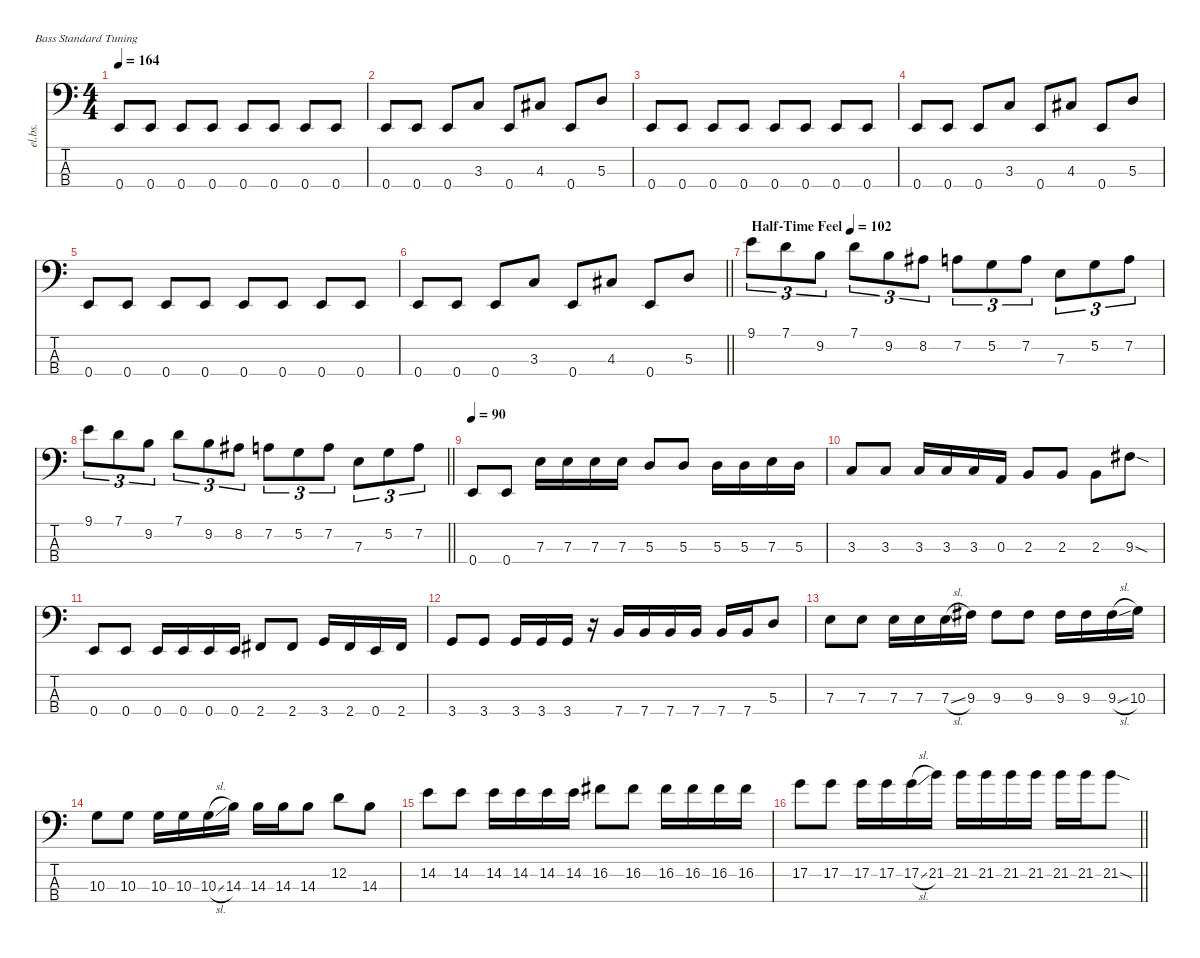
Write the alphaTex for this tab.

\defaultSystemsLayout 4
\hideDynamics
\bracketExtendMode nobrackets
\otherSystemsTrackNameOrientation horizontal
\track ("Cliff Burton" "el.bs.") {defaultSystemsLayout 8 instrument electricbassfinger}
\staff {score tabs}
\tuning (G2 D2 A1 E1)
\ts (4 4)
\tempo 164
\clef f4
\ks aminor
0.4.8{dy f beam Up} 0.4.8{beam Up} 0.4.8{beam Up} 0.4.8{beam Up} 0.4.8{beam Up} 0.4.8{beam Up} 0.4.8{beam Up} 0.4.8{beam Up} |
0.4.8{beam Up} 0.4.8{beam Up} 0.4.8{beam Up} 3.3.8{beam Up} 0.4.8{beam Up} 4.3{acc #}.8{beam Up} 0.4.8{beam Up} 5.3.8{beam Up} |
0.4.8{beam Up} 0.4.8{beam Up} 0.4.8{beam Up} 0.4.8{beam Up} 0.4.8{beam Up} 0.4.8{beam Up} 0.4.8{beam Up} 0.4.8{beam Up} |
0.4.8{beam Up} 0.4.8{beam Up} 0.4.8{beam Up} 3.3.8{beam Up} 0.4.8{beam Up} 4.3{acc #}.8{beam Up} 0.4.8{beam Up} 5.3.8{beam Up} |
0.4.8{beam Up} 0.4.8{beam Up} 0.4.8{beam Up} 0.4.8{beam Up} 0.4.8{beam Up} 0.4.8{beam Up} 0.4.8{beam Up} 0.4.8{beam Up} |
\barLineRight lightlight
0.4.8{beam Up} 0.4.8{beam Up} 0.4.8{beam Up} 3.3.8{beam Up} 0.4.8{beam Up} 4.3{acc #}.8{beam Up} 0.4.8{beam Up} 5.3.8{beam Up} |
\tempo (102 "Half-Time Feel")
9.1.8{tu (3 2) beam Down} 7.1.8{tu (3 2) beam Down} 9.2.8{tu (3 2) beam Down} 7.1.8{tu (3 2) beam Down} 9.2.8{tu (3 2) beam Down} 8.2{acc #}.8{tu (3 2) beam Down} 7.2.8{tu (3 2) beam Down} 5.2.8{tu (3 2) beam Down} 7.2.8{tu (3 2) beam Down} 7.3.8{tu (3 2) beam Down} 5.2.8{tu (3 2) beam Down} 7.2.8{tu (3 2) beam Down} |
\barLineRight lightlight
9.1.8{tu (3 2) beam Down} 7.1.8{tu (3 2) beam Down} 9.2.8{tu (3 2) beam Down} 7.1.8{tu (3 2) beam Down} 9.2.8{tu (3 2) beam Down} 8.2{acc #}.8{tu (3 2) beam Down} 7.2.8{tu (3 2) beam Down} 5.2.8{tu (3 2) beam Down} 7.2.8{tu (3 2) beam Down} 7.3.8{tu (3 2) beam Down} 5.2.8{tu (3 2) beam Down} 7.2.8{tu (3 2) beam Down} |
\tempo 90
0.4.8{beam Up} 0.4.8{beam Up} 7.3.16{beam Down} 7.3.16{beam Down} 7.3.16{beam Down} 7.3.16{beam Down} 5.3.8{beam Up} 5.3.8{beam Up} 5.3.16{beam Down} 5.3.16{beam Down} 7.3.16{beam Down} 5.3.16{beam Down} |
3.3.8{beam Up} 3.3.8{beam Up} 3.3.16{beam Up} 3.3.16{beam Up} 3.3.16{beam Up} 0.3.16{beam Up} 2.3.8{beam Up} 2.3.8{beam Up} 2.3.8{beam Down} 9.3{sod acc #}.8{beam Down} |
0.4.8{beam Up} 0.4.8{beam Up} 0.4.16{beam Up} 0.4.16{beam Up} 0.4.16{beam Up} 0.4.16{beam Up} 2.4{acc #}.8{beam Up} 2.4{acc #}.8{beam Up} 3.4.16{beam Up} 2.4{acc #}.16{beam Up} 0.4.16{beam Up} 2.4{acc #}.16{beam Up} |
3.4.8{beam Up} 3.4.8{beam Up} 3.4.16{beam Up} 3.4.16{beam Up} 3.4.16{beam Up} r.16{beam Up} 7.4.16{beam Up} 7.4.16{beam Up} 7.4.16{beam Up} 7.4.16{beam Up} 7.4.16{beam Up} 7.4.16{beam Up} 5.3.8{beam Up} |
7.3.8{beam Down} 7.3.8{beam Down} 7.3.16{beam Down} 7.3.16{beam Down} 7.3{sl}.16{beam Down} 9.3{acc #}.16{beam Down} 9.3{acc #}.8{beam Down} 9.3{acc #}.8{beam Down} 9.3{acc #}.16{beam Down} 9.3{acc #}.16{beam Down} 9.3{sl acc #}.16{beam Down} 10.3.16{beam Down} |
10.3.8{beam Down} 10.3.8{beam Down} 10.3.16{beam Down} 10.3.16{beam Down} 10.3{sl}.16{beam Down} 14.3.16{beam Down} 14.3.16{beam Down} 14.3.16{beam Down} 14.3.8{beam Down} 12.2.8{beam Down} 14.3.8{beam Down} |
14.2.8{beam Down} 14.2.8{beam Down} 14.2.16{beam Down} 14.2.16{beam Down} 14.2.16{beam Down} 14.2.16{beam Down} 16.2{acc #}.8{beam Down} 16.2{acc #}.8{beam Down} 16.2{acc #}.16{beam Down} 16.2{acc #}.16{beam Down} 16.2{acc #}.16{beam Down} 16.2{acc #}.16{beam Down} |
\barLineRight lightlight
17.2.8{beam Down} 17.2.8{beam Down} 17.2.16{beam Down} 17.2.16{beam Down} 17.2{sl}.16{beam Down} 21.2.16{beam Down} 21.2.16{beam Down} 21.2.16{beam Down} 21.2.16{beam Down} 21.2.16{beam Down} 21.2.16{beam Down} 21.2.16{beam Down} 21.2{sod}.8{beam Down}
